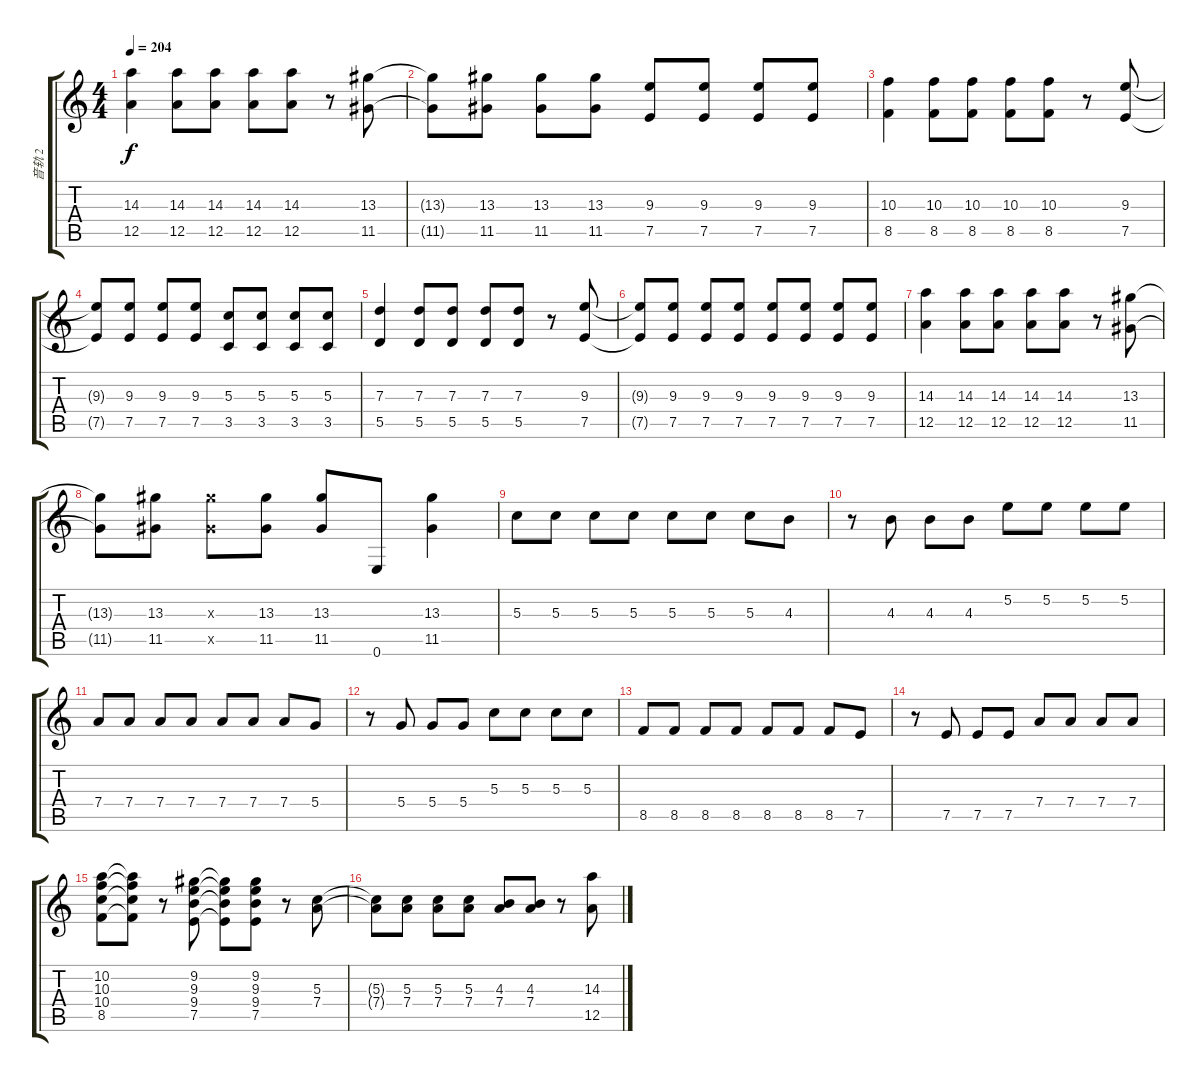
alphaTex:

\track ("音轨 2" "音轨 2") {instrument overdrivenguitar}
\staff {score tabs}
\tuning (E4 B3 G3 D3 A2 E2) {hide}
\ts (4 4)
\tempo 204
\clef g2
\ks c
(14.3 12.5).4{dy f} (14.3 12.5).8 (14.3 12.5).8 (14.3 12.5).8 (14.3 12.5).8 r.8 (13.3 11.5).8 |
(13.3{t} 11.5{t}).8 (13.3 11.5).8 (13.3 11.5).8 (13.3 11.5).8 (9.3 7.5).8 (9.3 7.5).8 (9.3 7.5).8 (9.3 7.5).8 |
(10.3 8.5).4 (10.3 8.5).8 (10.3 8.5).8 (10.3 8.5).8 (10.3 8.5).8 r.8 (9.3 7.5).8 |
(9.3{t} 7.5{t}).8 (9.3 7.5).8 (9.3 7.5).8 (9.3 7.5).8 (5.3 3.5).8 (5.3 3.5).8 (5.3 3.5).8 (5.3 3.5).8 |
(7.3 5.5).4 (7.3 5.5).8 (7.3 5.5).8 (7.3 5.5).8 (7.3 5.5).8 r.8 (9.3 7.5).8 |
(9.3{t} 7.5{t}).8 (9.3 7.5).8 (9.3 7.5).8 (9.3 7.5).8 (9.3 7.5).8 (9.3 7.5).8 (9.3 7.5).8 (9.3 7.5).8 |
(14.3 12.5).4 (14.3 12.5).8 (14.3 12.5).8 (14.3 12.5).8 (14.3 12.5).8 r.8 (13.3 11.5).8 |
(13.3{t} 11.5{t}).8 (13.3 11.5).8 (13.3{x} 11.5{x}).8 (13.3 11.5).8 (13.3 11.5).8 0.6.8 (13.3 11.5).4 |
5.3.8 5.3.8 5.3.8 5.3.8 5.3.8 5.3.8 5.3.8 4.3.8 |
r.8 4.3.8 4.3.8 4.3.8 5.2.8 5.2.8 5.2.8 5.2.8 |
7.4.8 7.4.8 7.4.8 7.4.8 7.4.8 7.4.8 7.4.8 5.4.8 |
r.8 5.4.8 5.4.8 5.4.8 5.3.8 5.3.8 5.3.8 5.3.8 |
8.5.8 8.5.8 8.5.8 8.5.8 8.5.8 8.5.8 8.5.8 7.5.8 |
r.8 7.5.8 7.5.8 7.5.8 7.4.8 7.4.8 7.4.8 7.4.8 |
(10.2 10.3 10.4 8.5).8 (10.2{t} 10.3{t} 10.4{t} 8.5{t}).8 r.8 (9.2 9.3 9.4 7.5).8 (9.2{t} 9.3{t} 9.4{t} 7.5{t}).8 (9.2 9.3 9.4 7.5).8 r.8 (5.3 7.4).8 |
(5.3{t} 7.4{t}).8 (5.3 7.4).8 (5.3 7.4).8 (5.3 7.4).8 (4.3 7.4).8 (4.3 7.4).8 r.8 (14.3 12.5).8
